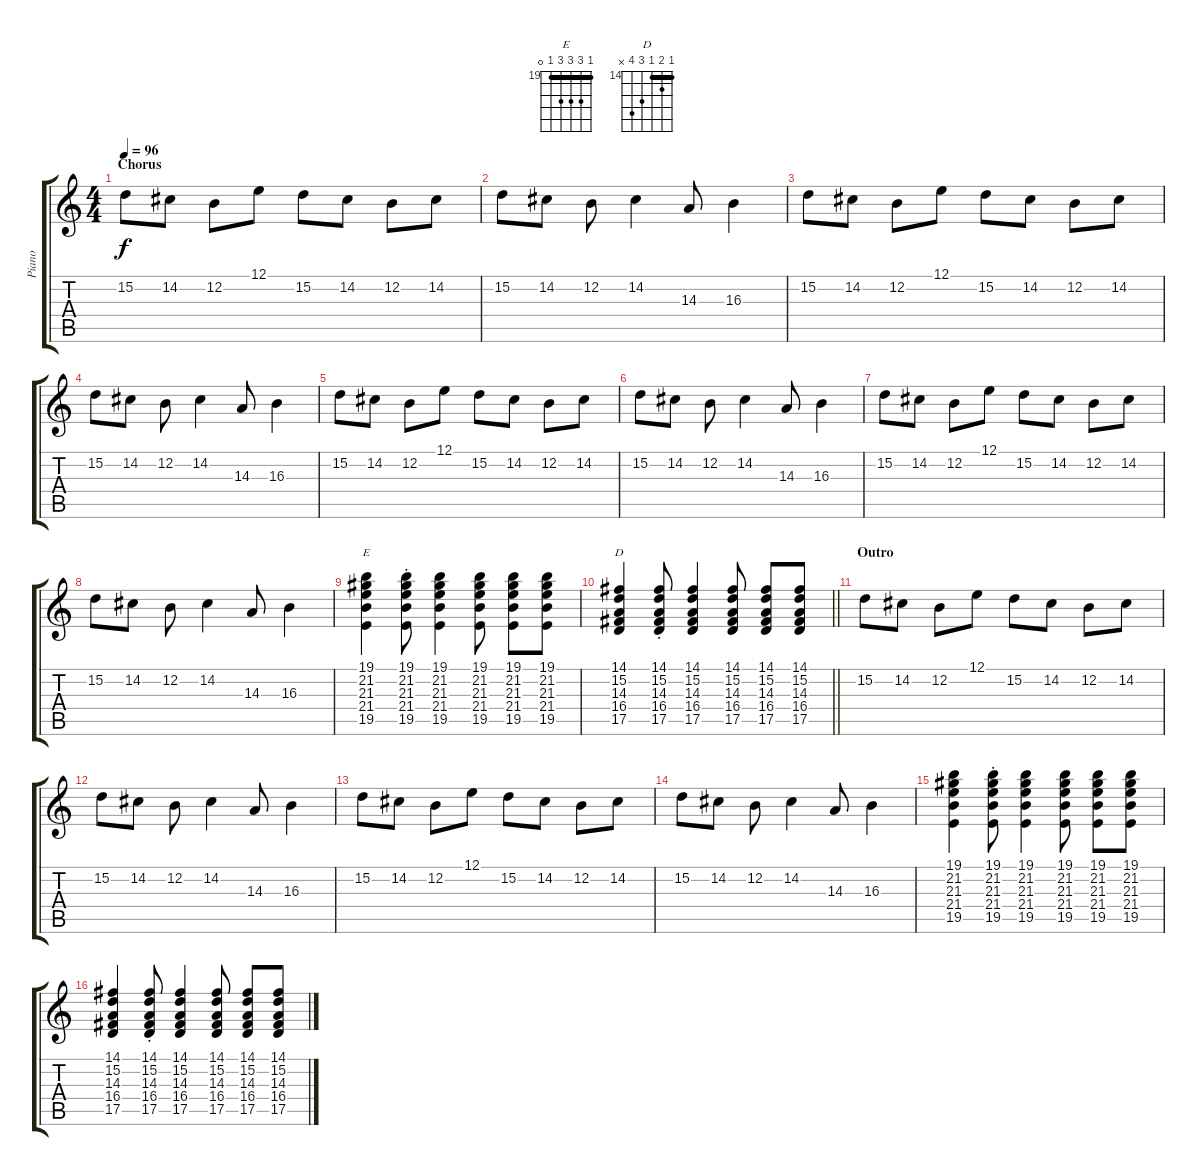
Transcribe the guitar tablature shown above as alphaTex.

\track ("Piano" "Piano") {instrument brightacousticpiano}
\staff {score tabs}
\tuning (E4 B3 G3 D3 A2 E2) {hide}
\chord ("E" 19 21 21 21 19 0) {firstfret 19 barre 19}
\chord ("D" 14 15 14 16 17 x) {firstfret 14 barre 14}
\ts (4 4)
\section ("" "Chorus")
\tempo 96
\clef g2
\ks c
15.2.8{dy f volume 8 instrument brightacousticpiano} 14.2.8 12.2.8 12.1.8 15.2.8 14.2.8 12.2.8 14.2.8 |
15.2.8 14.2.8 12.2.8 14.2.4 14.3.8 16.3.4 |
15.2.8 14.2.8 12.2.8 12.1.8 15.2.8 14.2.8 12.2.8 14.2.8 |
15.2.8 14.2.8 12.2.8 14.2.4 14.3.8 16.3.4 |
15.2.8 14.2.8 12.2.8 12.1.8 15.2.8 14.2.8 12.2.8 14.2.8 |
15.2.8 14.2.8 12.2.8 14.2.4 14.3.8 16.3.4 |
15.2.8 14.2.8 12.2.8 12.1.8 15.2.8 14.2.8 12.2.8 14.2.8 |
15.2.8 14.2.8 12.2.8 14.2.4 14.3.8 16.3.4 |
(19.1 21.2 21.3 21.4 19.5).4{ch "E"} (19.1{st} 21.2{st} 21.3{st} 21.4{st} 19.5{st}).8 (19.1 21.2 21.3 21.4 19.5).4 (19.1 21.2 21.3 21.4 19.5).8 (19.1 21.2 21.3 21.4 19.5).8 (19.1 21.2 21.3 21.4 19.5).8 |
\barLineRight lightlight
(14.1 15.2 14.3 16.4 17.5).4{ch "D"} (14.1{st} 15.2{st} 14.3{st} 16.4{st} 17.5{st}).8 (14.1 15.2 14.3 16.4 17.5).4 (14.1 15.2 14.3 16.4 17.5).8 (14.1 15.2 14.3 16.4 17.5).8 (14.1 15.2 14.3 16.4 17.5).8 |
\section ("" "Outro")
15.2.8 14.2.8 12.2.8 12.1.8 15.2.8 14.2.8 12.2.8 14.2.8 |
15.2.8 14.2.8 12.2.8 14.2.4 14.3.8 16.3.4 |
15.2.8 14.2.8 12.2.8 12.1.8 15.2.8 14.2.8 12.2.8 14.2.8 |
15.2.8 14.2.8 12.2.8 14.2.4 14.3.8 16.3.4 |
(19.1 21.2 21.3 21.4 19.5).4 (19.1{st} 21.2{st} 21.3{st} 21.4{st} 19.5{st}).8 (19.1 21.2 21.3 21.4 19.5).4 (19.1 21.2 21.3 21.4 19.5).8 (19.1 21.2 21.3 21.4 19.5).8 (19.1 21.2 21.3 21.4 19.5).8 |
(14.1 15.2 14.3 16.4 17.5).4 (14.1{st} 15.2{st} 14.3{st} 16.4{st} 17.5{st}).8 (14.1 15.2 14.3 16.4 17.5).4 (14.1 15.2 14.3 16.4 17.5).8 (14.1 15.2 14.3 16.4 17.5).8 (14.1 15.2 14.3 16.4 17.5).8
